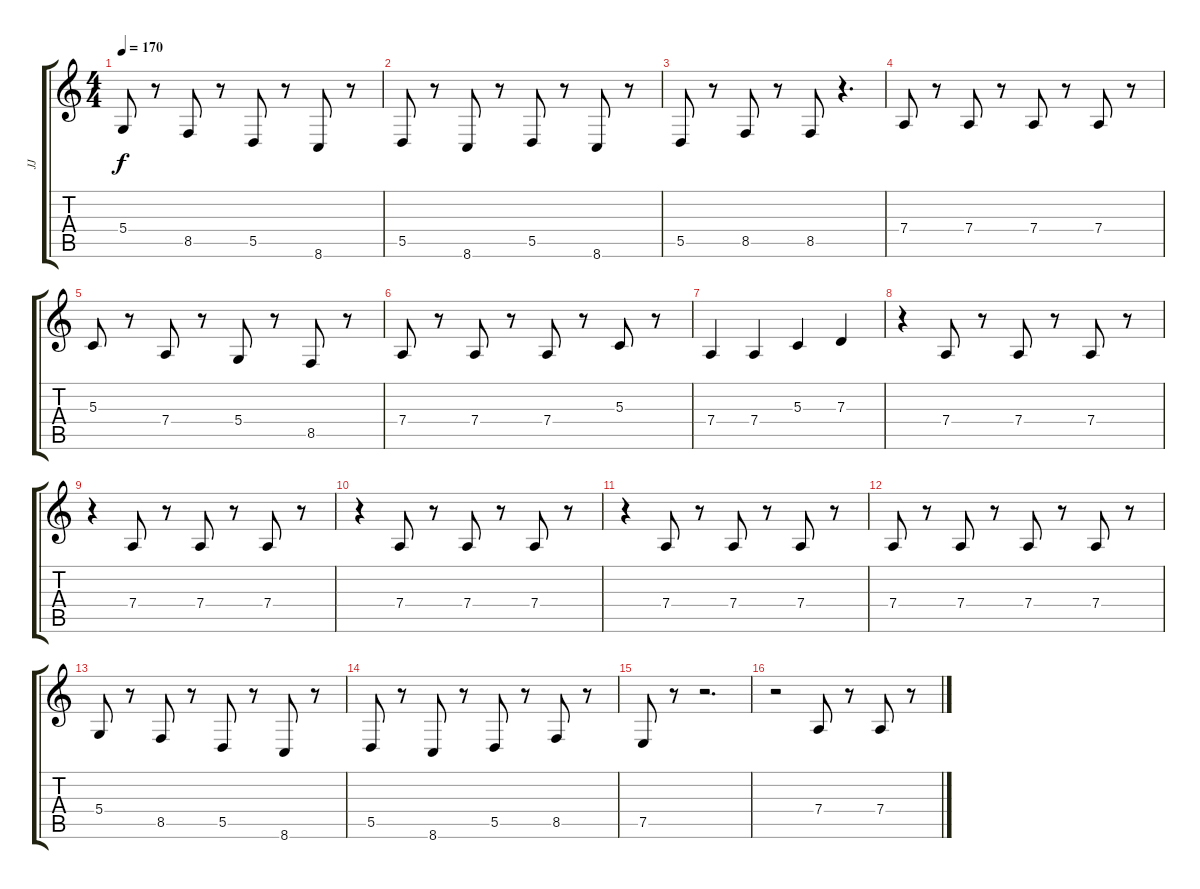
\track ("JJ" "JJ") {instrument oboe}
\staff {score tabs}
\tuning (E4 B3 G3 D3 A2 E2) {hide}
\ts (4 4)
\tempo 170
\clef g2
\ks c
5.4.8{dy f} r.8 8.5.8 r.8 5.5.8 r.8 8.6.8 r.8 |
5.5.8 r.8 8.6.8 r.8 5.5.8 r.8 8.6.8 r.8 |
5.5.8 r.8 8.5.8 r.8 8.5.8 r.4{d} |
7.4.8 r.8 7.4.8 r.8 7.4.8 r.8 7.4.8 r.8 |
5.3.8 r.8 7.4.8 r.8 5.4.8 r.8 8.5.8 r.8 |
7.4.8 r.8 7.4.8 r.8 7.4.8 r.8 5.3.8 r.8 |
7.4.4 7.4.4 5.3.4 7.3.4 |
r.4 7.4.8 r.8 7.4.8 r.8 7.4.8 r.8 |
r.4 7.4.8 r.8 7.4.8 r.8 7.4.8 r.8 |
r.4 7.4.8 r.8 7.4.8 r.8 7.4.8 r.8 |
r.4 7.4.8 r.8 7.4.8 r.8 7.4.8 r.8 |
7.4.8 r.8 7.4.8 r.8 7.4.8 r.8 7.4.8 r.8 |
5.4.8 r.8 8.5.8 r.8 5.5.8 r.8 8.6.8 r.8 |
5.5.8 r.8 8.6.8 r.8 5.5.8 r.8 8.5.8 r.8 |
7.5.8 r.8 r.2{d} |
r.2 7.4.8 r.8 7.4.8 r.8
